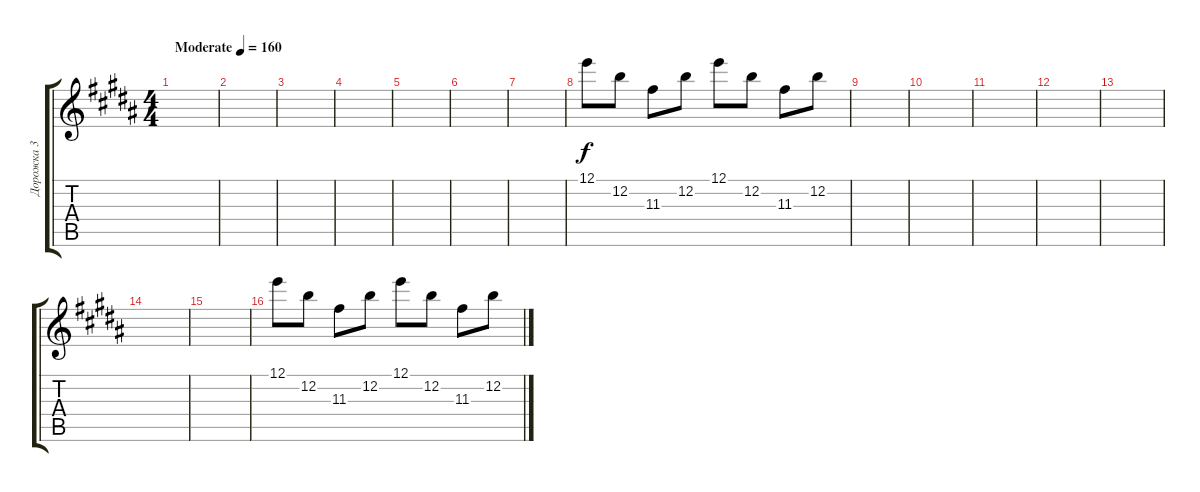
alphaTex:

\track ("Дорожка 3" "Дорожка 3") {instrument acousticguitarsteel}
\staff {score tabs}
\tuning (E4 B3 G3 D3 A2 E2) {hide}
\ts (4 4)
\tempo (160 "Moderate")
\clef g2
\ks b
|
|
|
|
|
|
|
12.1.8 12.2.8 11.3.8 12.2.8 12.1.8 12.2.8 11.3.8 12.2.8 |
|
|
|
|
|
|
|
12.1.8 12.2.8 11.3.8 12.2.8 12.1.8 12.2.8 11.3.8 12.2.8
